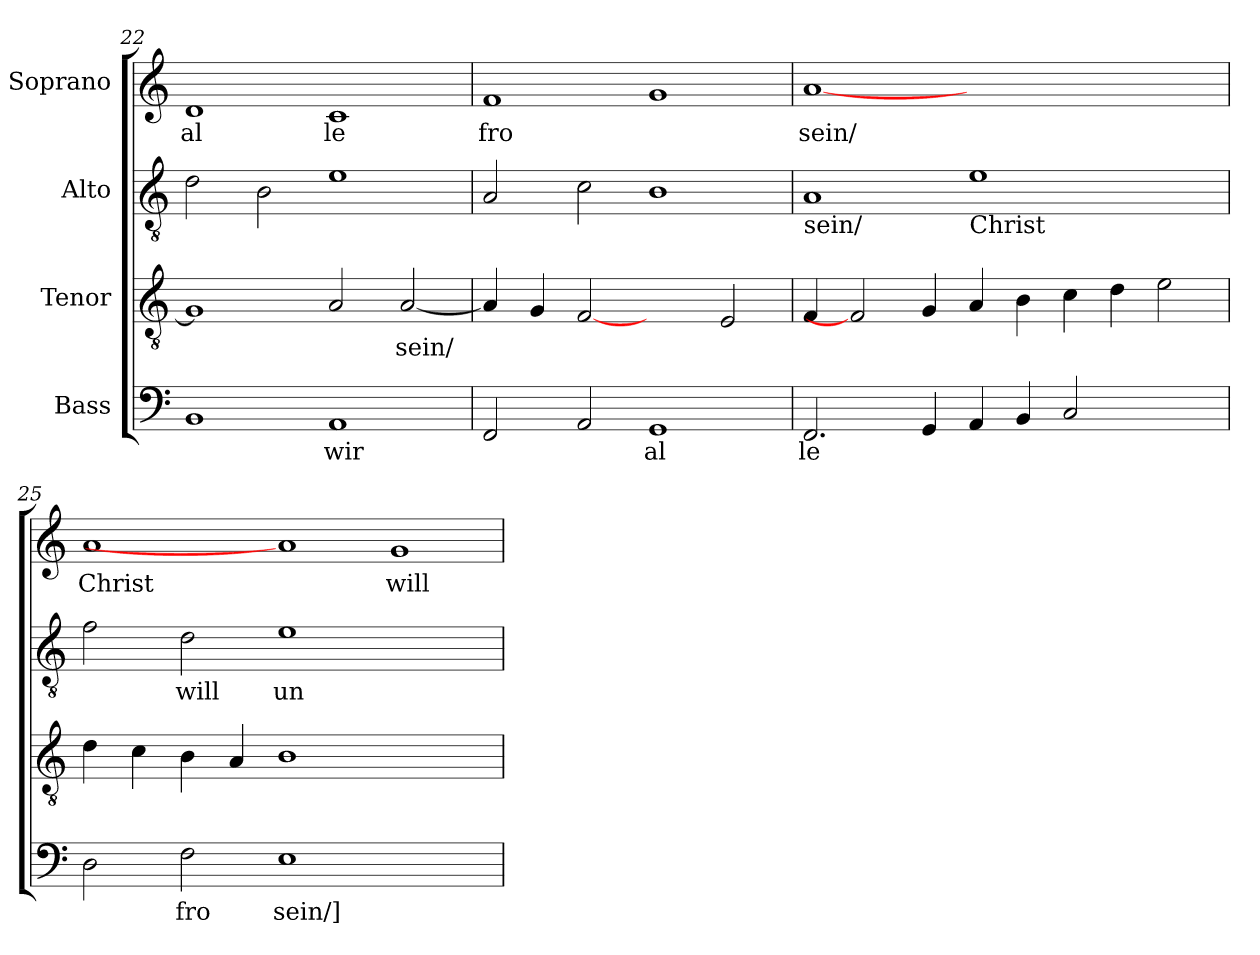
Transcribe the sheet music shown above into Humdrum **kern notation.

**kern	**text	**kern	**text	**kern	**text	**kern	**text
*part4	*part4	*part3	*part3	*part2	*part2	*part1	*part1
*staff4	*staff4	*staff3	*staff3	*staff2	*staff2	*staff1	*staff1
*I"Bass	*	*I"Tenor	*	*I"Alto	*	*I"Soprano	*
*clefF4	*	*clefGv2	*	*clefGv2	*	*clefG2	*
=22	=22	=22	=22	=22	=22	=22	=22
!	!	!	!	!	!	!	!LO:LY:b:cj
1BB	.	1G]	.	2d\	.	1d	al
.	.	.	.	2B\	.	.	.
!	!LO:LY:b:cj	!	!	!	!	!	!LO:LY:b:cj
1AA	wir	2A/	.	1e	.	1c	le
!	!	!	!LO:LY:b	!	!	!	!
.	.	[<2A/	sein/	.	.	.	.
=23	=23	=23	=23	=23	=23	=23	=23
!	!	!	!	!	!	!	!LO:LY:b:cj
2FF/	.	4A/]	.	2A/	.	1f	fro
.	.	4G/	.	.	.	.	.
2AA/	.	[2F	.	2c\	.	.	.
!	!LO:LY:b:cj	!	!	!	!	!	!
1GG	al	2ryy	.	1B	.	1g	.
.	.	2E/	.	.	.	.	.
=24	=24	=24	=24	=24	=24	=24	=24
!	!	!	!	!LO:TX:b:t=sein/	!	!	!
!	!LO:LY:b:cj	!	!	!	!	!	!LO:LY:b:cj
2.FF/	le	4F/	.	1A	.	[1a	sein/
.	.	2F]	.	.	.	.	.
4GG/	.	4G/	.	.	.	.	.
!	!	!	!	!LO:TX:b:t=Christ	!	!	!
4AA/	.	4A/	.	1e	.	1.ryy	.
4BB/	.	4B\	.	.	.	.	.
2C/	.	4c\	.	.	.	.	.
.	.	4d\	.	.	.	.	.
2ryy	.	2e\	.	2ryy	.	.	.
!!LO:LB:g=z
=25	=25	=25	=25	=25	=25	=25	=25
!	!	!	!	!	!	!	!LO:LY:b:cj
2D\	.	4d\	.	2f\	.	1a	Christ
.	.	4c\	.	.	.	.	.
!	!LO:LY:b:cj	!	!	!	!LO:LY:b:cj	!	!
2F\	fro	4B\	.	2d\	will	.	.
.	.	4A/	.	.	.	.	.
!	!LO:LY:b:cj	!	!	!	!LO:LY:b:cj	!	!
1E	sein/]	1B	.	1e	un	1a]	.
!	!	!	!	!	!	!	!LO:LY:b:cj
1ryy	.	1ryy	.	1ryy	.	1g	will
=	=	=	=	=	=	=	=
*-	*-	*-	*-	*-	*-	*-	*-
